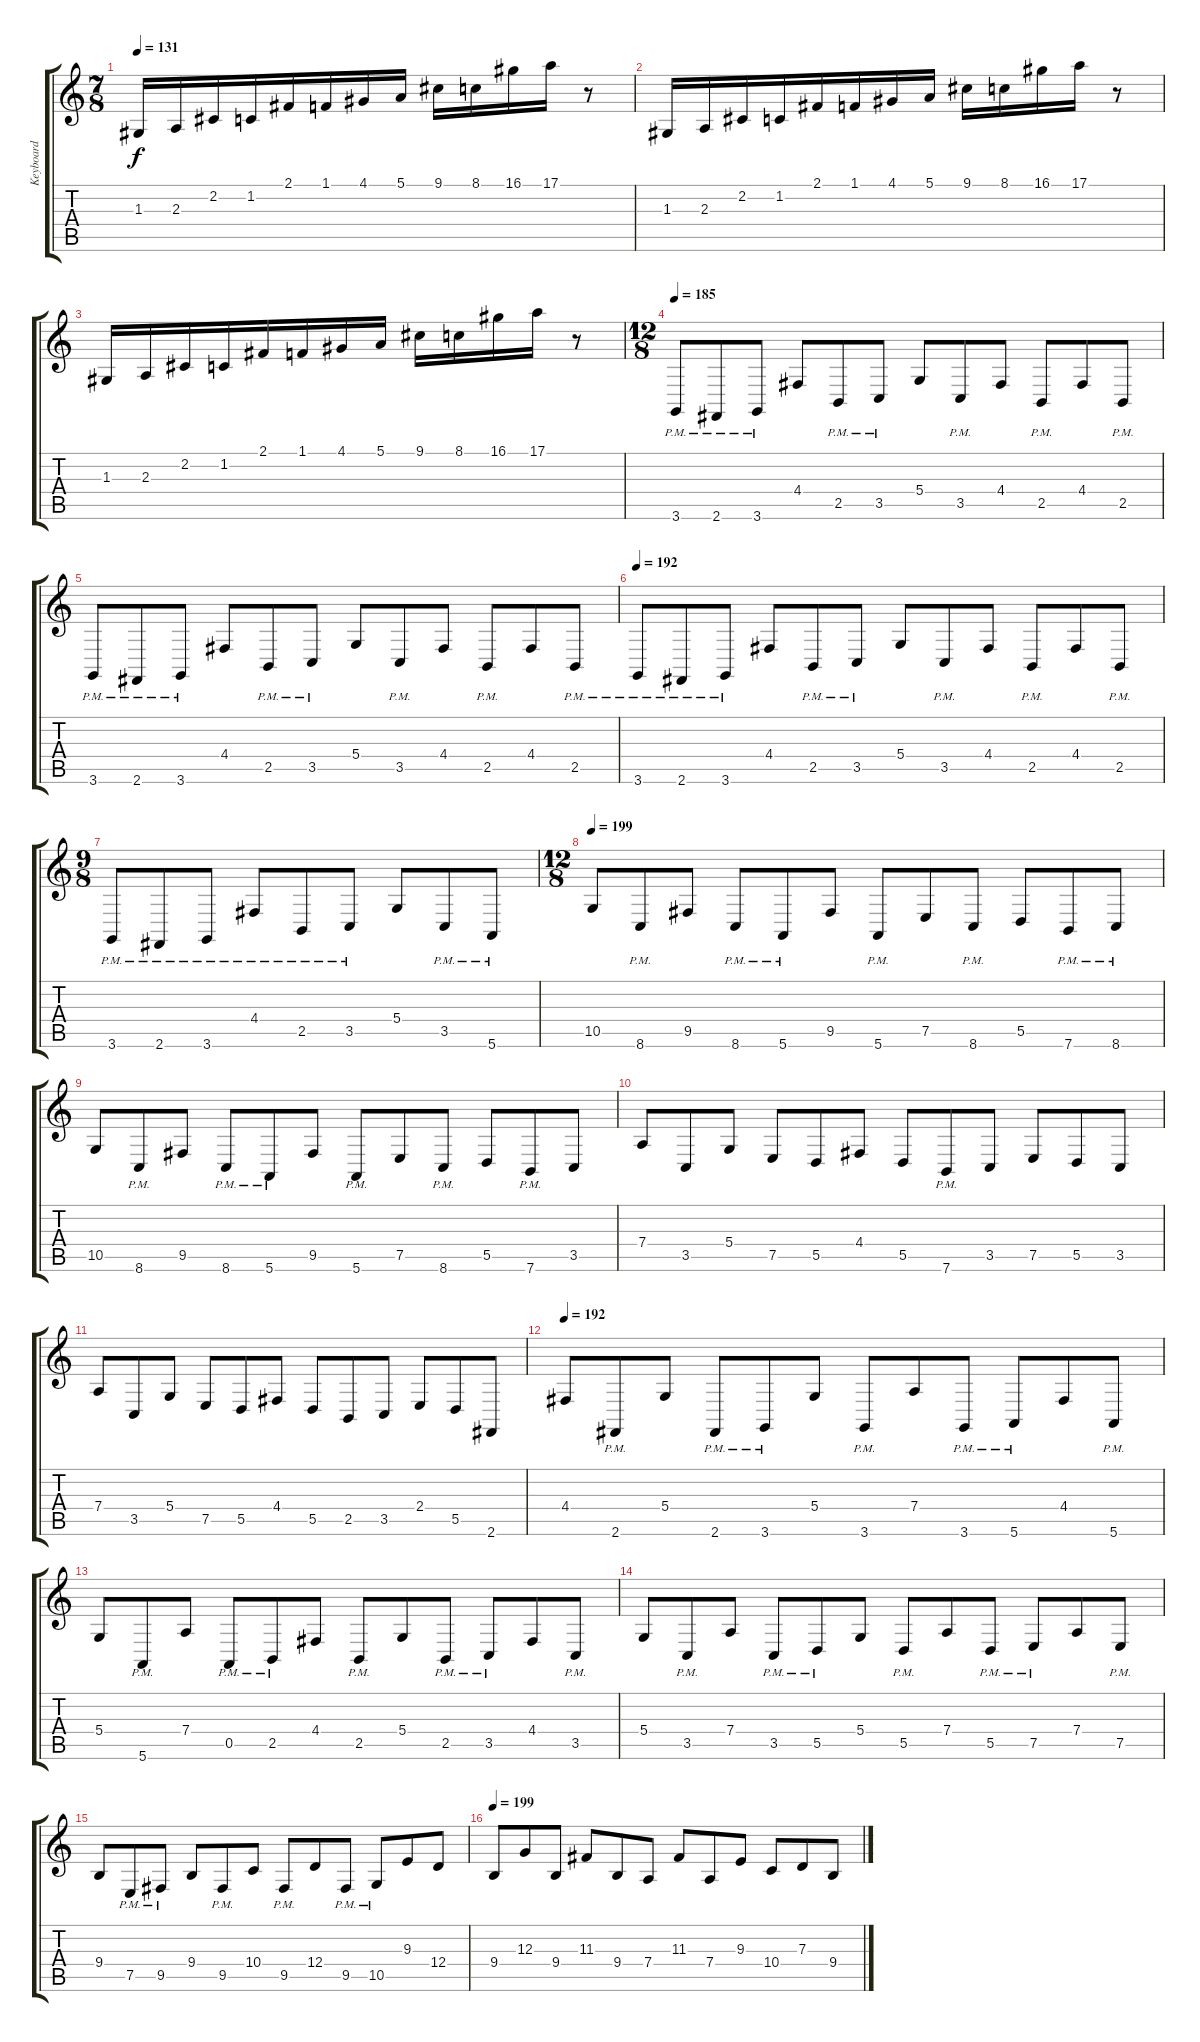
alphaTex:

\track ("Keyboard" "Keyboard") {instrument stringensemble1}
\staff {score tabs}
\tuning (E4 B3 G3 D3 A2 E2) {hide}
\ts (7 8)
\tempo 131
\clef g2
\ks aminor
1.3.16{dy f} 2.3.16 2.2.16 1.2.16 2.1.16 1.1.16 4.1.16 5.1.16 9.1.16 8.1.16 16.1.16 17.1.16 r.8 |
1.3.16 2.3.16 2.2.16 1.2.16 2.1.16 1.1.16 4.1.16 5.1.16 9.1.16 8.1.16 16.1.16 17.1.16 r.8 |
1.3.16 2.3.16 2.2.16 1.2.16 2.1.16 1.1.16 4.1.16 5.1.16 9.1.16 8.1.16 16.1.16 17.1.16 r.8 |
\ts (12 8)
\tempo 185
3.6{pm}.8 2.6{pm}.8 3.6{pm}.8 4.4.8 2.5{pm}.8 3.5{pm}.8 5.4.8 3.5{pm}.8 4.4.8 2.5{pm}.8 4.4.8 2.5{pm}.8 |
3.6{pm}.8 2.6{pm}.8 3.6{pm}.8 4.4.8 2.5{pm}.8 3.5{pm}.8 5.4.8 3.5{pm}.8 4.4.8 2.5{pm}.8 4.4.8 2.5{pm}.8 |
\tempo 192
3.6{pm}.8 2.6{pm}.8 3.6{pm}.8 4.4.8 2.5{pm}.8 3.5{pm}.8 5.4.8 3.5{pm}.8 4.4.8 2.5{pm}.8 4.4.8 2.5{pm}.8 |
\ts (9 8)
3.6{pm}.8 2.6{pm}.8 3.6{pm}.8 4.4{pm}.8 2.5{pm}.8 3.5{pm}.8 5.4.8 3.5{pm}.8 5.6{pm}.8 |
\ts (12 8)
\tempo 199
10.5.8 8.6{pm}.8 9.5.8 8.6{pm}.8 5.6{pm}.8 9.5.8 5.6{pm}.8 7.5.8 8.6{pm}.8 5.5.8 7.6{pm}.8 8.6{pm}.8 |
10.5.8 8.6{pm}.8 9.5.8 8.6{pm}.8 5.6{pm}.8 9.5.8 5.6{pm}.8 7.5.8 8.6{pm}.8 5.5.8 7.6{pm}.8 3.5.8 |
7.4.8 3.5.8 5.4.8 7.5.8 5.5.8 4.4.8 5.5.8 7.6{pm}.8 3.5.8 7.5.8 5.5.8 3.5.8 |
7.4.8 3.5.8 5.4.8 7.5.8 5.5.8 4.4.8 5.5.8 2.5.8 3.5.8 2.4.8 5.5.8 2.6.8 |
\tempo 192
4.4.8 2.6{pm}.8 5.4.8 2.6{pm}.8 3.6{pm}.8 5.4.8 3.6{pm}.8 7.4.8 3.6{pm}.8 5.6{pm}.8 4.4.8 5.6{pm}.8 |
5.4.8 5.6{pm}.8 7.4.8 0.5{pm}.8 2.5{pm}.8 4.4.8 2.5{pm}.8 5.4.8 2.5{pm}.8 3.5{pm}.8 4.4.8 3.5{pm}.8 |
5.4.8 3.5{pm}.8 7.4.8 3.5{pm}.8 5.5{pm}.8 5.4.8 5.5{pm}.8 7.4.8 5.5{pm}.8 7.5{pm}.8 7.4.8 7.5{pm}.8 |
9.4.8 7.5{pm}.8 9.5{pm}.8 9.4.8 9.5{pm}.8 10.4.8 9.5{pm}.8 12.4.8 9.5{pm}.8 10.5{pm}.8 9.3.8 12.4.8 |
\tempo 199
9.4.8 12.3.8 9.4.8 11.3.8 9.4.8 7.4.8 11.3.8 7.4.8 9.3.8 10.4.8 7.3.8 9.4.8
